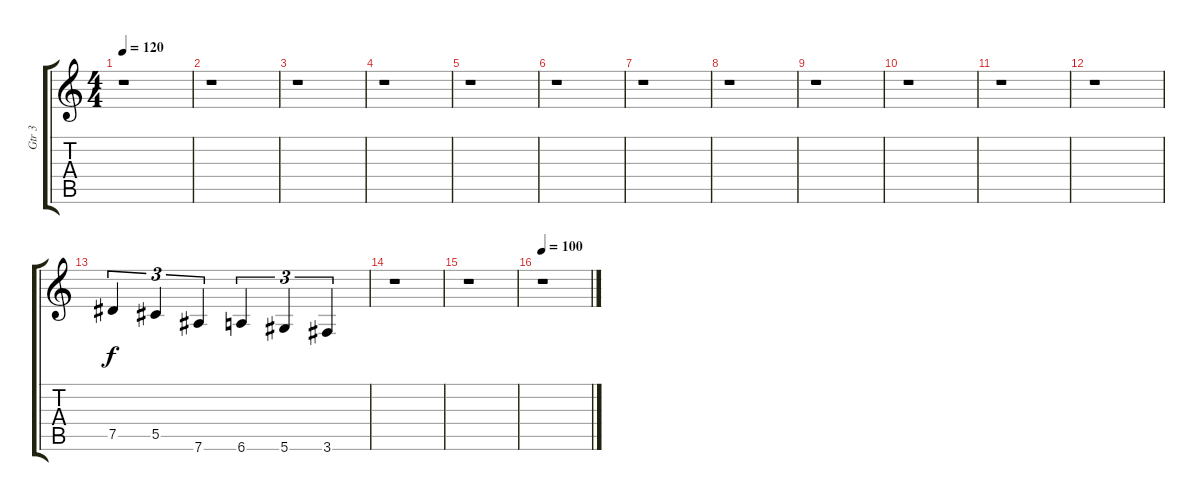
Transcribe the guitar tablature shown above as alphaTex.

\track ("Gtr 3" "Gtr 3") {instrument overdrivenguitar}
\staff {score tabs}
\tuning (Eb4 Bb3 Gb3 Db3 Ab2 Eb2) {hide}
\ts (4 4)
\tempo 120
\clef g2
\ks c
r.1{dy f} |
r.1 |
r.1 |
r.1 |
r.1 |
r.1 |
r.1 |
r.1 |
r.1 |
r.1 |
r.1 |
r.1 |
7.5.4{tu (3 2)} 5.5.4{tu (3 2)} 7.6.4{tu (3 2)} 6.6.4{tu (3 2)} 5.6.4{tu (3 2)} 3.6.4{tu (3 2)} |
r.1 |
r.1 |
\tempo 100
r.1
